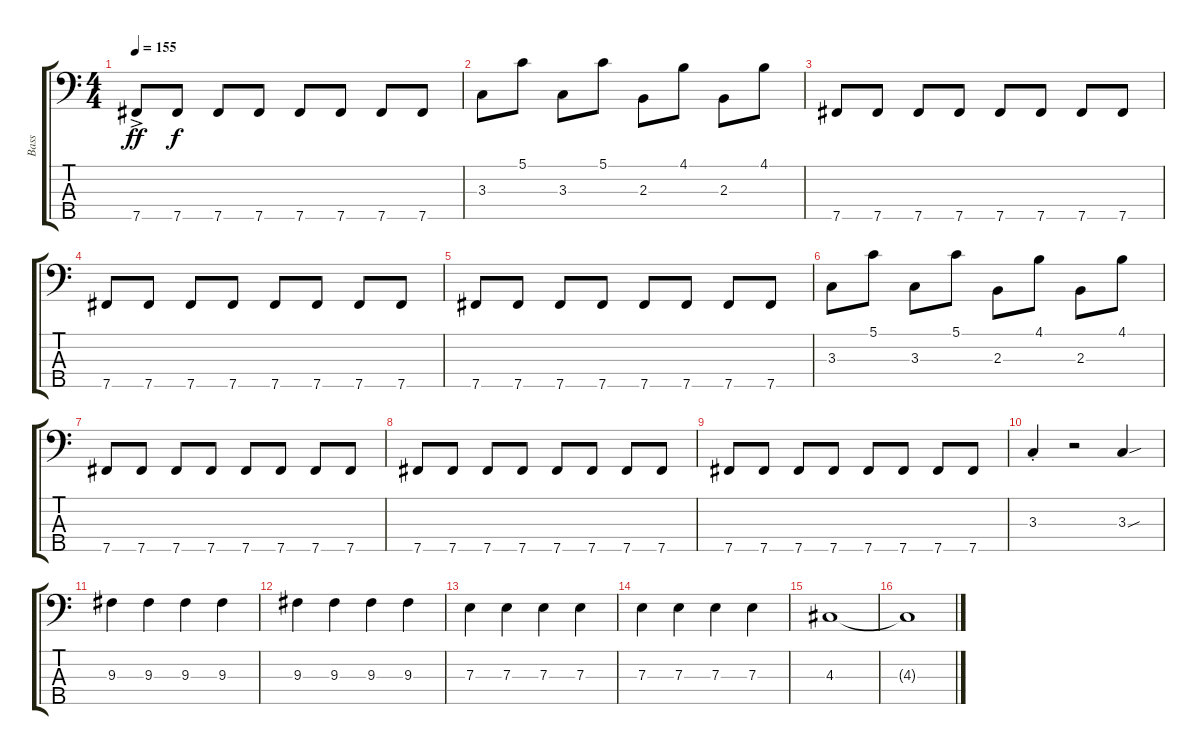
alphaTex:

\track ("Bass" "Bass") {instrument electricbasspick}
\staff {score tabs}
\tuning (G2 D2 A1 E1 B0) {hide}
\ts (4 4)
\tempo 155
\clef f4
\ks c
7.5{ac}.8{dy ff volume 13} 7.5.8{dy f volume 6} 7.5.8 7.5.8 7.5.8 7.5.8 7.5.8 7.5.8 |
3.3.8 5.1.8 3.3.8 5.1.8 2.3.8 4.1.8 2.3.8 4.1.8 |
7.5.8{volume 13} 7.5.8 7.5.8 7.5.8 7.5.8 7.5.8 7.5.8 7.5.8 |
7.5.8 7.5.8 7.5.8 7.5.8 7.5.8 7.5.8 7.5.8 7.5.8 |
7.5.8 7.5.8 7.5.8 7.5.8 7.5.8 7.5.8 7.5.8 7.5.8 |
3.3.8 5.1.8 3.3.8 5.1.8 2.3.8 4.1.8 2.3.8 4.1.8 |
7.5.8 7.5.8 7.5.8 7.5.8 7.5.8 7.5.8 7.5.8 7.5.8 |
7.5.8 7.5.8 7.5.8 7.5.8 7.5.8 7.5.8 7.5.8 7.5.8 |
7.5.8 7.5.8 7.5.8 7.5.8 7.5.8 7.5.8 7.5.8 7.5.8 |
3.3{st}.4 r.2 3.3{sou}.4 |
9.3.4 9.3.4 9.3.4 9.3.4 |
9.3.4 9.3.4 9.3.4 9.3.4 |
7.3.4 7.3.4 7.3.4 7.3.4 |
7.3.4 7.3.4 7.3.4 7.3.4 |
4.3.1 |
4.3{t}.1
